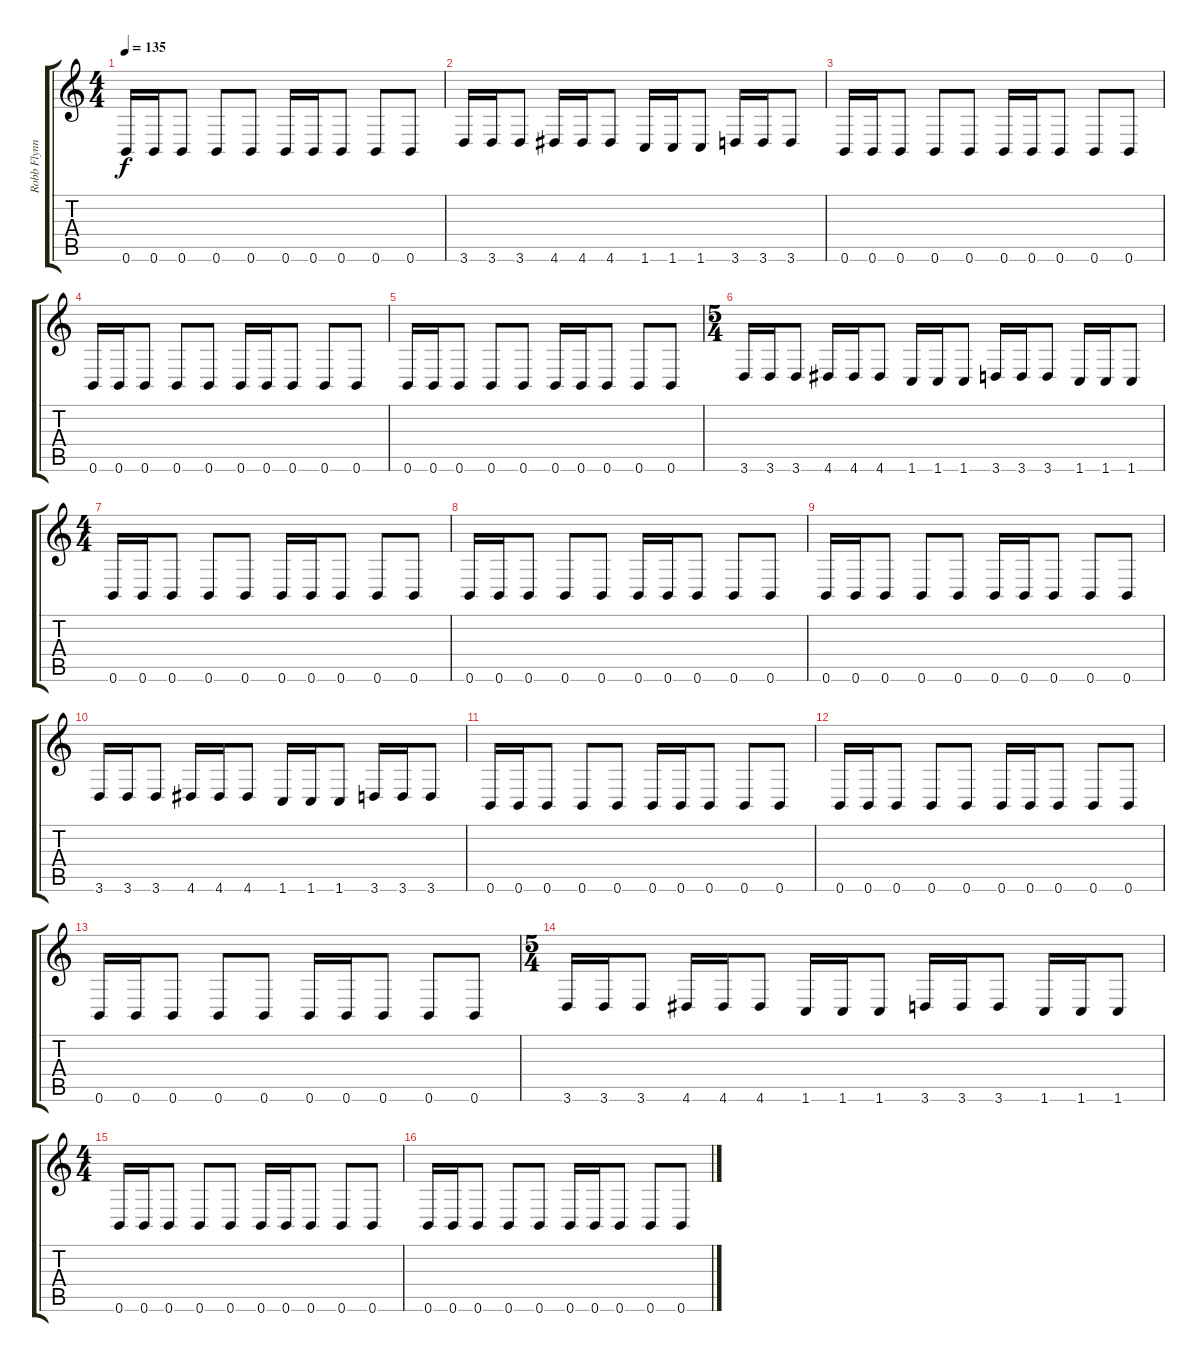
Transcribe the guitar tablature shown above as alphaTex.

\track ("Robb Flynn" "Robb Flynn") {instrument overdrivenguitar}
\staff {score tabs}
\tuning (Db4 A3 E3 B2 Gb2 B1) {hide}
\ts (4 4)
\tempo 135
\clef g2
\ks c
0.6.16{dy f} 0.6.16 0.6.8 0.6.8 0.6.8 0.6.16 0.6.16 0.6.8 0.6.8 0.6.8 |
3.6.16 3.6.16 3.6.8 4.6.16 4.6.16 4.6.8 1.6.16 1.6.16 1.6.8 3.6.16 3.6.16 3.6.8 |
0.6.16 0.6.16 0.6.8 0.6.8 0.6.8 0.6.16 0.6.16 0.6.8 0.6.8 0.6.8 |
0.6.16 0.6.16 0.6.8 0.6.8 0.6.8 0.6.16 0.6.16 0.6.8 0.6.8 0.6.8 |
0.6.16{volume 9} 0.6.16 0.6.8 0.6.8 0.6.8 0.6.16 0.6.16 0.6.8 0.6.8 0.6.8 |
\ts (5 4)
3.6.16 3.6.16 3.6.8 4.6.16 4.6.16 4.6.8 1.6.16 1.6.16 1.6.8 3.6.16 3.6.16 3.6.8 1.6.16 1.6.16 1.6.8 |
\ts (4 4)
0.6.16{volume 8} 0.6.16 0.6.8 0.6.8 0.6.8 0.6.16 0.6.16 0.6.8 0.6.8 0.6.8 |
0.6.16 0.6.16 0.6.8 0.6.8 0.6.8 0.6.16 0.6.16 0.6.8 0.6.8 0.6.8 |
0.6.16{volume 7} 0.6.16 0.6.8 0.6.8 0.6.8 0.6.16 0.6.16 0.6.8 0.6.8 0.6.8 |
3.6.16 3.6.16 3.6.8 4.6.16 4.6.16 4.6.8 1.6.16 1.6.16 1.6.8 3.6.16 3.6.16 3.6.8 |
0.6.16 0.6.16 0.6.8 0.6.8 0.6.8 0.6.16 0.6.16 0.6.8 0.6.8 0.6.8 |
0.6.16{volume 6} 0.6.16 0.6.8 0.6.8 0.6.8 0.6.16 0.6.16 0.6.8 0.6.8 0.6.8 |
0.6.16 0.6.16 0.6.8 0.6.8 0.6.8 0.6.16 0.6.16 0.6.8 0.6.8 0.6.8 |
\ts (5 4)
3.6.16 3.6.16 3.6.8 4.6.16 4.6.16 4.6.8 1.6.16 1.6.16 1.6.8 3.6.16 3.6.16 3.6.8 1.6.16 1.6.16 1.6.8 |
\ts (4 4)
0.6.16{volume 5} 0.6.16 0.6.8 0.6.8 0.6.8 0.6.16 0.6.16 0.6.8 0.6.8 0.6.8 |
0.6.16 0.6.16 0.6.8 0.6.8 0.6.8 0.6.16 0.6.16 0.6.8 0.6.8 0.6.8
